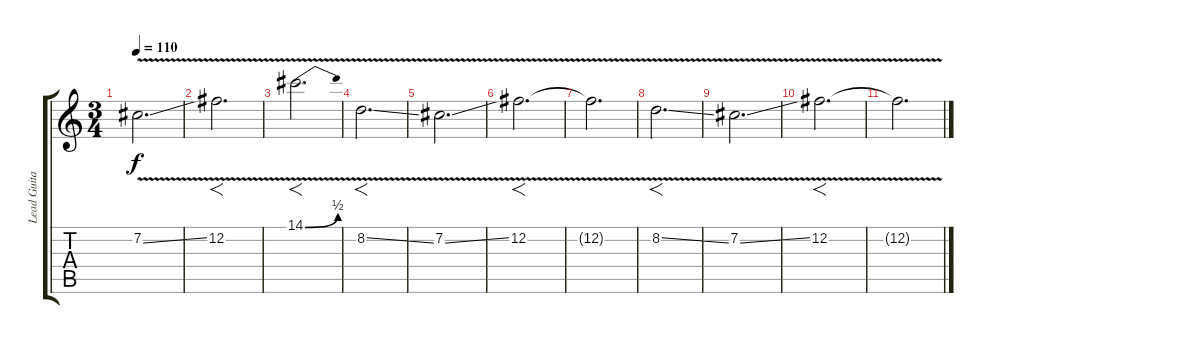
\track ("Lead Guitar" "Lead Guita") {instrument distortionguitar}
\staff {score tabs}
\tuning (B3 Gb3 D3 A2 E2 B1) {hide}
\ts (3 4)
\tempo 110
\clef g2
\ks c
7.2{v ss}.2{d dy f} |
12.2{v}.2{f d} |
14.1{be (bend 0 0 60 2) v}.2{f d} |
8.2{v ss}.2{f d} |
7.2{v ss}.2{d} |
12.2{v}.2{f d} |
12.2{t}.2{d} |
8.2{v ss}.2{f d} |
7.2{v ss}.2{d} |
12.2{v}.2{f d} |
12.2{t}.2{d}
